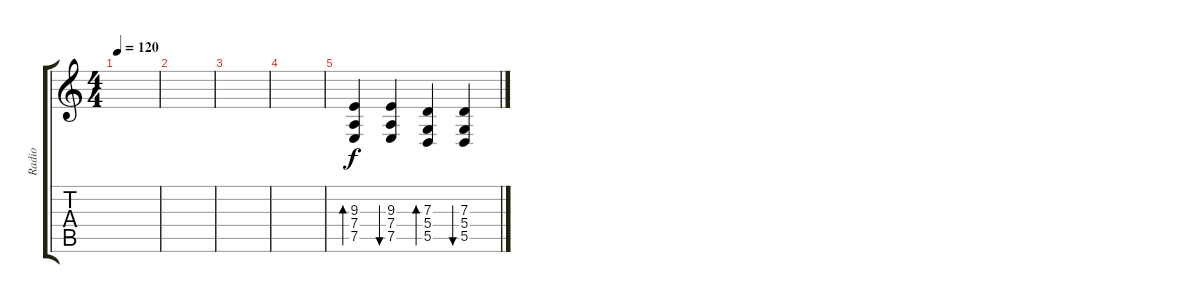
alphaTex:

\track ("Radio" "Radio") {instrument applause}
\staff {score tabs}
\tuning (E4 B3 G3 D3 A2 E2) {hide}
\ts (4 4)
\tempo 120
\clef g2
\ks c
|
|
|
|
(9.3 7.4 7.5).4{bd 60} (9.3 7.4 7.5).4{bu 60} (7.3 5.4 5.5).4{bd 60} (7.3 5.4 5.5).4{bu 60}
